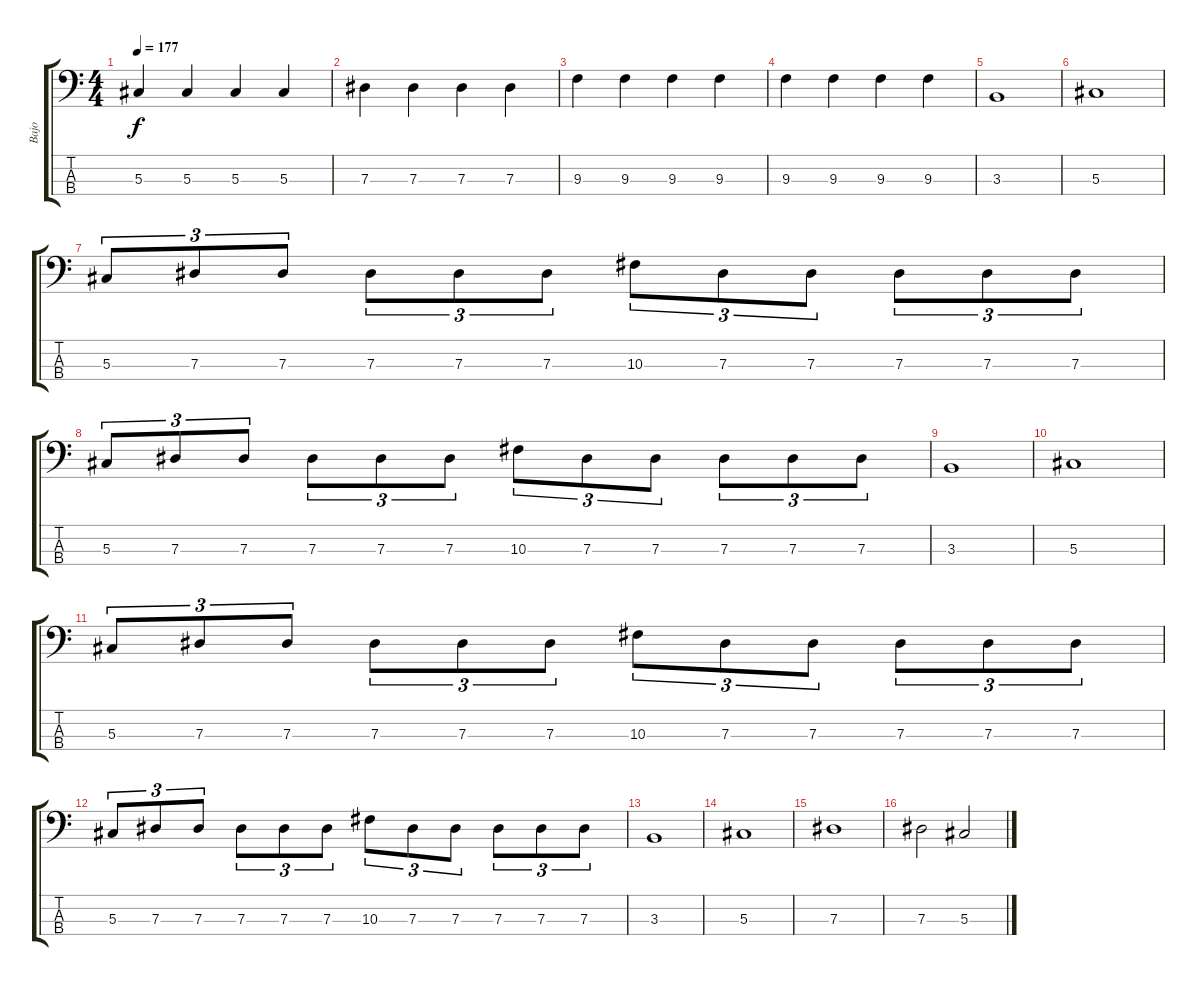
\track ("Bajo" "Bajo") {instrument electricbassfinger}
\staff {score tabs}
\tuning (Gb2 Db2 Ab1 Eb1) {hide}
\ts (4 4)
\tempo 177
\clef f4
\ks c
5.3.4{dy f} 5.3.4 5.3.4 5.3.4 |
7.3.4 7.3.4 7.3.4 7.3.4 |
9.3.4 9.3.4 9.3.4 9.3.4 |
9.3.4 9.3.4 9.3.4 9.3.4 |
3.3.1 |
5.3.1 |
5.3.8{tu (3 2)} 7.3.8{tu (3 2)} 7.3.8{tu (3 2)} 7.3.8{tu (3 2)} 7.3.8{tu (3 2)} 7.3.8{tu (3 2)} 10.3.8{tu (3 2)} 7.3.8{tu (3 2)} 7.3.8{tu (3 2)} 7.3.8{tu (3 2)} 7.3.8{tu (3 2)} 7.3.8{tu (3 2)} |
5.3.8{tu (3 2)} 7.3.8{tu (3 2)} 7.3.8{tu (3 2)} 7.3.8{tu (3 2)} 7.3.8{tu (3 2)} 7.3.8{tu (3 2)} 10.3.8{tu (3 2)} 7.3.8{tu (3 2)} 7.3.8{tu (3 2)} 7.3.8{tu (3 2)} 7.3.8{tu (3 2)} 7.3.8{tu (3 2)} |
3.3.1 |
5.3.1 |
5.3.8{tu (3 2)} 7.3.8{tu (3 2)} 7.3.8{tu (3 2)} 7.3.8{tu (3 2)} 7.3.8{tu (3 2)} 7.3.8{tu (3 2)} 10.3.8{tu (3 2)} 7.3.8{tu (3 2)} 7.3.8{tu (3 2)} 7.3.8{tu (3 2)} 7.3.8{tu (3 2)} 7.3.8{tu (3 2)} |
5.3.8{tu (3 2)} 7.3.8{tu (3 2)} 7.3.8{tu (3 2)} 7.3.8{tu (3 2)} 7.3.8{tu (3 2)} 7.3.8{tu (3 2)} 10.3.8{tu (3 2)} 7.3.8{tu (3 2)} 7.3.8{tu (3 2)} 7.3.8{tu (3 2)} 7.3.8{tu (3 2)} 7.3.8{tu (3 2)} |
3.3.1 |
5.3.1 |
7.3.1 |
7.3.2 5.3.2
